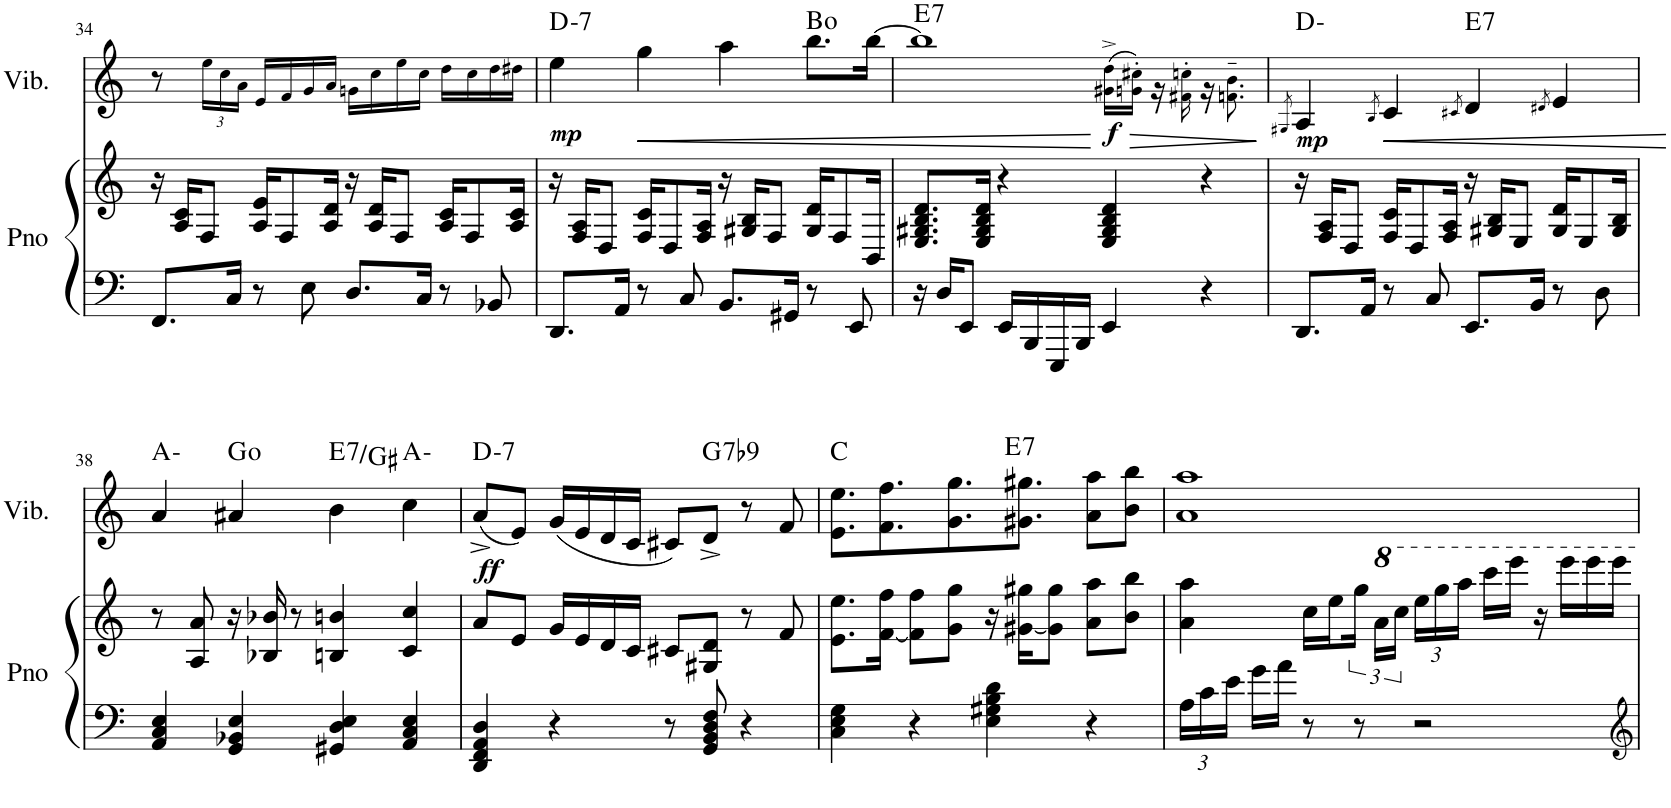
**kern	**kern	**kern	**dynam	**harte
*part2	*part2	*part1	*part1	*part1
*staff3	*staff2	*staff1	*staff1	*
*I"Piano	*	*I"Vibraphone	*	*
*I'Pno	*	*I'Vib.	*	*
!!LO:PB:g=z
*clefF4	*clefG2	*clefG2	*	*
*k[]	*k[]	*k[]	*	*
*a:	*a:	*a:	*	*
*M4/4	*M4/4	*M4/4	*	*
=34	=34	=34	=34	=34
8.FF/L	16r	8r	.	.
.	16A/ 16c/KL	.	.	.
*	*	*Xbrackettup	*	*
.	8F/J	24ee!\LL	.	.
.	.	24cc!\	.	.
16C/Jk	.	.	.	.
.	.	24a!\JJ	.	.
8r	16A/ 16e/KL	16e!/LL	.	.
.	8F/	16f!/	.	.
8E\	.	16g!/	.	.
.	16A/ 16d/Jk	16a!/JJ	.	.
8.D/L	16r	16gn!\LL	.	.
.	16A/ 16d/KL	16cc!\	.	.
.	8F/J	16ee!\	.	.
16C/Jk	.	16cc!\JJ	.	.
8r	16A/ 16c/KL	16dd!\LL	.	.
.	8F/	16cc!\	.	.
8BB-X/	.	16dd!\	.	.
.	16A/ 16c/Jk	16dd#X!\JJ	.	.
=35	=35	=35	=35	=35
!	!	!	!	!LO:H:kt=7
8.DD/L	16r	4ee\	.	D:min7
.	16F/ 16A/KL	.	.	.
.	8D/J	.	.	.
16AA/Jk	.	.	.	.
8r	16F/ 16c/KL	4gg\	.	.
.	8D/	.	.	.
8C/	.	.	.	.
.	16F/ 16A/Jk	.	.	.
8.BB/L	16r	4aa\	.	.
.	16G#X/ 16B/KL	.	.	.
.	8F/J	.	.	.
16GG#X/Jk	.	.	.	.
8r	16G#/ 16d/KL	8.bb\L	.	B:dim
.	8F/	.	.	.
8EE/	.	.	.	.
.	16BB/Jk	[16bb\Jk	.	.
=36	=36	=36	=36	=36
*	*	*^	*	*
!	!	!	!	!	!LO:H:kt=7
16r	8.E/ 8.G#X/ 8.B/ 8.d/L	1bb]	2ryy	.	E:7
16D/KL	.	.	.	.	.
8EE/J	.	.	.	.	.
.	16E/ 16G#/ 16B/ 16d/Jk	.	.	.	.
16EE/LL	4r	.	.	.	.
16BBB/	.	.	.	.	.
16EEE/	.	.	.	.	.
16BBB/JJ	.	.	.	.	.
4EE/	4E/ 4G#/ 4B/ 4d/	.	(>16g#X!\^> 16dd!\^>LL	.	.
!	!	!	!	!LO:HP:b	!
.	.	.	16gn!\'> 16cc#X!\'>JJ)	>	.
.	.	.	16r	.	.
.	.	.	16f#X!\'> 16ccn!\'>	.	.
4r	4r	.	16r	.	.
.	.	.	8.fn!\~> 8.b!\~>	.	.
*	*	*v	*v	*	*
=37	=37	=37	=37	=37
.	.	8qG#X/	.	.
8.DD/L	16r	4A/	.	D:min
.	16F/ 16A/KL	.	.	.
.	8D/J	.	.	.
16AA/Jk	.	.	.	.
.	.	8qB/	.	.
8r	16F/ 16c/KL	4c/	.	.
.	8D/	.	.	.
8C/	.	.	.	.
.	16F/ 16A/Jk	.	.	.
.	.	8qc#X/	.	.
!	!	!	!	!LO:H:kt=7
8.EE/L	16r	4d/	]	E:7
.	16G#X/ 16B/KL	.	.	.
.	8E/J	.	.	.
16BB/Jk	.	.	.	.
.	.	8qd#X/	.	.
8r	16G#/ 16d/KL	4e/	.	.
.	8E/	.	.	.
8D\	.	.	.	.
.	16G#/ 16B/Jk	.	.	.
!!LO:LB:g=z
=38	=38	=38	=38	=38
4AA/ 4C/ 4E/	8r	4a/	.	A:min
.	8A/ 8a/	.	.	.
4GG/ 4BB-X/ 4E/	16r	4a#X/	.	G:dim
.	16B-X/ 16b-X/	.	.	.
.	8r	.	.	.
!	!	!	!	!LO:H:kt=7
4GG#X/ 4D/ 4E/	4Bn/ 4bn/	4b\	.	E:7/3
4AA/ 4C/ 4E/	4c/ 4cc/	4cc\	.	A:min
=39	=39	=39	=39	=39
!	!	!	!	!LO:H:kt=7
4DD/ 4FF/ 4AA/ 4D/	8a/L	(8a^/L	.	D:min7
.	8e/J	8e/J)	.	.
4r	16g/LL	(16g/LL	.	.
.	16e/	16e/	.	.
.	16d/	16d/	.	.
.	16c/JJ	16c/JJ	.	.
8r	8c#X/L	8c#X/L)	.	.
!	!	!	!	!LO:H:kt=7
8GG/ 8BB/ 8D/ 8F/	8G#X/ 8d/J	8d^/J	.	G:7(b9)
4r	8r	8r	.	.
.	8f/	8f/	.	.
=40	=40	=40	=40	=40
4C\ 4E\ 4G\	8.e\ 8.ee\L	8.e\ 8.ee\L	.	C:maj
.	[16f\ 16ff\Jk	8.f\ 8.ff\	.	.
4r	8f\] 8ff\L	.	.	.
.	8g\ 8gg\J	8.g\ 8.gg\	.	.
4E\ 4G#X\ 4B\ 4d\	16r	.	.	.
!	!	!	!	!LO:H:kt=7
.	[16g#X\ 16gg#X\KL	8.g#X\ 8.gg#X\J	.	E:7
.	8g#\] 8gg#\J	.	.	.
4r	8a\ 8aa\L	8a\ 8aa\L	.	.
.	8b\ 8bb\J	8b\ 8bb\J	.	.
=41	=41	=41	=41	=41
*Xbrackettup	*	*	*	*
24A\LL	4a\ 4aa\	1a 1aa	.	.
24c\	.	.	.	.
24e\JJ	.	.	.	.
16g\LL	.	.	.	.
16a\JJ	.	.	.	.
8r	16cc\LL	.	.	.
.	16ee\	.	.	.
8r	24gg\JJ	.	.	.
.	24aa\LL	.	.	.
.	24ccc\JJ	.	.	.
*	*Xbrackettup	*	*	*
2r	24eee\LL	.	.	.
.	24ggg\	.	.	.
.	24aaa\JJ	.	.	.
.	16cccc\LL	.	.	.
.	16eeee\JJ	.	.	.
.	16r	.	.	.
.	16eeee\LL	.	.	.
.	16eeee\	.	.	.
.	16eeee\JJ	.	.	.
=	=	=	=	=
*-	*-	*-	*-	*-
